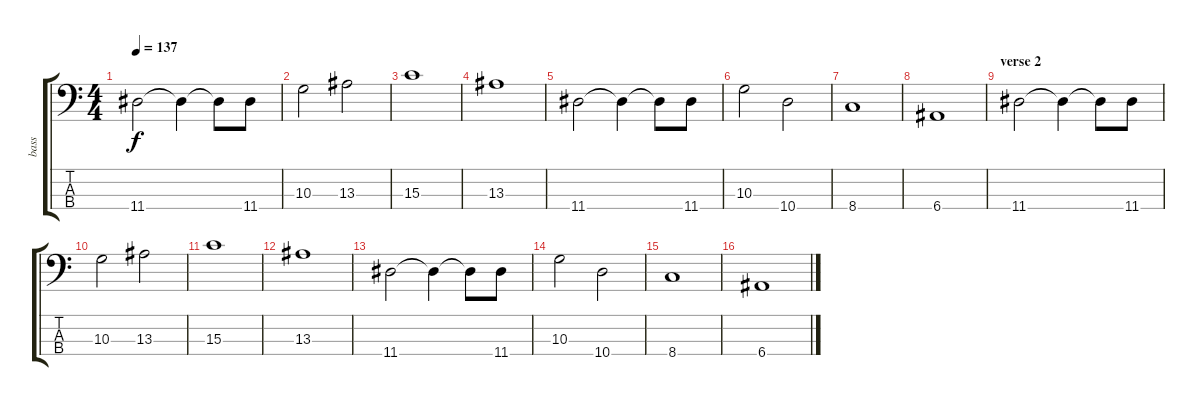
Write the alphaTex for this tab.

\track ("bass" "bass") {instrument acousticbass}
\staff {score tabs}
\tuning (G2 D2 A1 E1) {hide}
\ts (4 4)
\tempo 137
\clef f4
\ks c
11.4.2{dy f} 11.4{t}.4 11.4{t}.8 11.4.8 |
10.3.2 13.3.2 |
15.3.1 |
13.3.1 |
11.4.2 11.4{t}.4 11.4{t}.8 11.4.8 |
10.3.2 10.4.2 |
8.4.1 |
6.4.1 |
\section ("" "verse 2")
11.4.2 11.4{t}.4 11.4{t}.8 11.4.8 |
10.3.2 13.3.2 |
15.3.1 |
13.3.1 |
11.4.2 11.4{t}.4 11.4{t}.8 11.4.8 |
10.3.2 10.4.2 |
8.4.1 |
6.4.1
